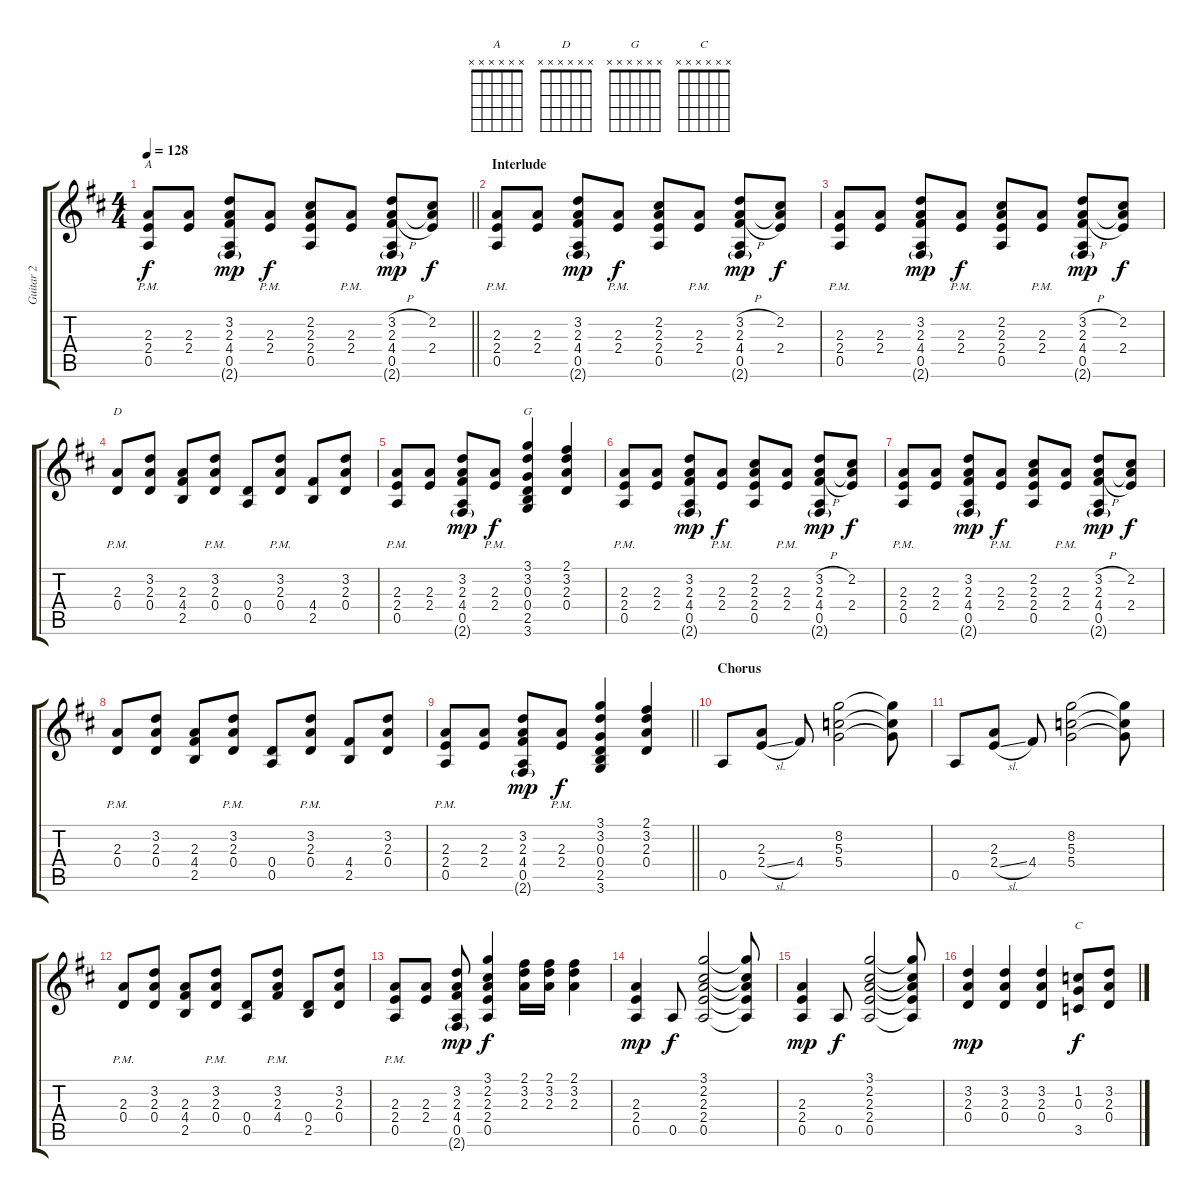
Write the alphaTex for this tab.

\track ("Guitar 2" "Guitar 2") {instrument electricguitarclean}
\staff {score tabs}
\tuning (E4 B3 G3 D3 A2 E2) {hide}
\chord ("A" x x x x x x)
\chord ("D" x x x x x x)
\chord ("G" x x x x x x)
\chord ("C" x x x x x x)
\ts (4 4)
\tempo 128
\clef g2
\barLineRight lightlight
\ks d
(2.3{pm} 2.4{pm} 0.5{pm}).8{ch "A" dy f} (2.3 2.4).8 (3.2 2.3 4.4 0.5 2.6{g}).8{dy mp} (2.3{pm} 2.4{pm}).8{dy f} (2.2 2.3 2.4 0.5).8 (2.3{pm} 2.4{pm}).8 (3.2{h} 2.3 4.4{h} 0.5 2.6{g}).8{dy mp} (2.2 2.3{t} 2.4).8{dy f} |
\section ("" "Interlude")
(2.3{pm} 2.4{pm} 0.5{pm}).8 (2.3 2.4).8 (3.2 2.3 4.4 0.5 2.6{g}).8{dy mp} (2.3{pm} 2.4{pm}).8{dy f} (2.2 2.3 2.4 0.5).8 (2.3{pm} 2.4{pm}).8 (3.2{h} 2.3 4.4{h} 0.5 2.6{g}).8{dy mp} (2.2 2.3{t} 2.4).8{dy f} |
(2.3{pm} 2.4{pm} 0.5{pm}).8 (2.3 2.4).8 (3.2 2.3 4.4 0.5 2.6{g}).8{dy mp} (2.3{pm} 2.4{pm}).8{dy f} (2.2 2.3 2.4 0.5).8 (2.3{pm} 2.4{pm}).8 (3.2{h} 2.3 4.4{h} 0.5 2.6{g}).8{dy mp} (2.2 2.3{t} 2.4).8{dy f} |
(2.3{pm} 0.4{pm}).8{ch "D"} (3.2 2.3 0.4).8 (2.3 4.4 2.5).8 (3.2{pm} 2.3{pm} 0.4{pm}).8 (0.4 0.5).8 (3.2{pm} 2.3{pm} 0.4{pm}).8 (4.4 2.5).8 (3.2 2.3 0.4).8 |
(2.3{pm} 2.4{pm} 0.5{pm}).8 (2.3 2.4).8 (3.2 2.3 4.4 0.5 2.6{g}).8{dy mp} (2.3{pm} 2.4{pm}).8{dy f} (3.1 3.2 0.3 0.4 2.5 3.6).4{ch "G"} (2.1 3.2 2.3 0.4).4 |
(2.3{pm} 2.4{pm} 0.5{pm}).8 (2.3 2.4).8 (3.2 2.3 4.4 0.5 2.6{g}).8{dy mp} (2.3{pm} 2.4{pm}).8{dy f} (2.2 2.3 2.4 0.5).8 (2.3{pm} 2.4{pm}).8 (3.2{h} 2.3 4.4{h} 0.5 2.6{g}).8{dy mp} (2.2 2.3{t} 2.4).8{dy f} |
(2.3{pm} 2.4{pm} 0.5{pm}).8 (2.3 2.4).8 (3.2 2.3 4.4 0.5 2.6{g}).8{dy mp} (2.3{pm} 2.4{pm}).8{dy f} (2.2 2.3 2.4 0.5).8 (2.3{pm} 2.4{pm}).8 (3.2{h} 2.3 4.4{h} 0.5 2.6{g}).8{dy mp} (2.2 2.3{t} 2.4).8{dy f} |
(2.3{pm} 0.4{pm}).8 (3.2 2.3 0.4).8 (2.3 4.4 2.5).8 (3.2{pm} 2.3{pm} 0.4{pm}).8 (0.4 0.5).8 (3.2{pm} 2.3{pm} 0.4{pm}).8 (4.4 2.5).8 (3.2 2.3 0.4).8 |
\barLineRight lightlight
(2.3{pm} 2.4{pm} 0.5{pm}).8 (2.3 2.4).8 (3.2 2.3 4.4 0.5 2.6{g}).8{dy mp} (2.3{pm} 2.4{pm}).8{dy f} (3.1 3.2 0.3 0.4 2.5 3.6).4 (2.1 3.2 2.3 0.4).4 |
\section ("" "Chorus")
0.5.8 (2.3 2.4{sl}).8 4.4.8 (8.2 5.3 5.4).2 (8.2{t} 5.3{t} 5.4{t}).8 |
0.5.8 (2.3 2.4{sl}).8 4.4.8 (8.2 5.3 5.4).2 (8.2{t} 5.3{t} 5.4{t}).8 |
(2.3{pm} 0.4{pm}).8 (3.2 2.3 0.4).8 (2.3 4.4 2.5).8 (3.2{pm} 2.3{pm} 0.4{pm}).8 (0.4 0.5).8 (3.2{pm} 2.3{pm} 4.4{pm}).8 (0.4 2.5).8 (3.2 2.3 0.4).8 |
(2.3{pm} 2.4{pm} 0.5{pm}).8 (2.3 2.4).8 (3.2 2.3 4.4 0.5 2.6{g}).8{dy mp} (3.1 2.2 2.3 2.4 0.5).4{dy f} (2.1 3.2 2.3).16 (2.1 3.2 2.3).16 (2.1 3.2 2.3).4 |
(2.3 2.4 0.5).4{dy mp} 0.5.8{dy f} (3.1 2.2 2.3 2.4 0.5).2 (3.1{t} 2.2{t} 2.3{t} 2.4{t} 0.5{t}).8 |
(2.3 2.4 0.5).4{dy mp} 0.5.8{dy f} (3.1 2.2 2.3 2.4 0.5).2 (3.1{t} 2.2{t} 2.3{t} 2.4{t} 0.5{t}).8 |
(3.2 2.3 0.4).4{dy mp} (3.2 2.3 0.4).4 (3.2 2.3 0.4).4 (1.2 0.3 3.5).8{ch "C" dy f} (3.2 2.3 0.4).8
